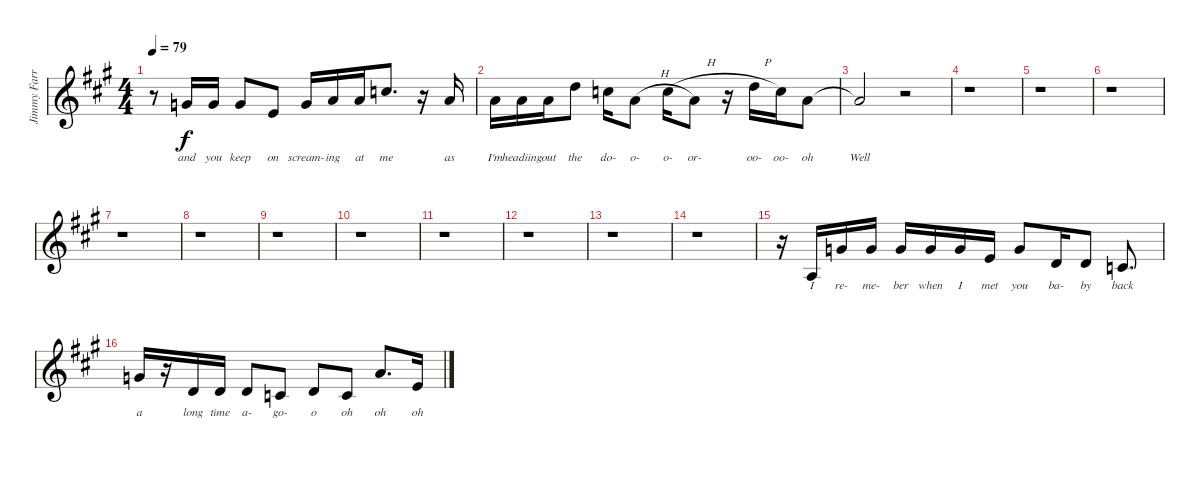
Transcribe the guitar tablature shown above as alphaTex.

\track ("Jimmy Farrar /Joyce \"baby Jean\" Kennedy " "Jimmy Farr") {instrument lead2sawtooth}
\staff {score}
\tuning (E4 B3 G3 D3 A2 E2) {hide}
\ts (4 4)
\tempo 79
\clef g2
\ks a
r.8{dy f} 8.2.16{lyrics (0 "and") lyrics (1 "") lyrics (2 "") lyrics (3 "") lyrics (4 "")} 8.2.16{lyrics (0 "you") lyrics (1 "") lyrics (2 "") lyrics (3 "") lyrics (4 "")} 8.2.8{lyrics (0 "keep") lyrics (1 "") lyrics (2 "") lyrics (3 "") lyrics (4 "")} 9.3.8{lyrics (0 "on") lyrics (1 "") lyrics (2 "") lyrics (3 "") lyrics (4 "")} 8.2.16{lyrics (0 "scream-") lyrics (1 "") lyrics (2 "") lyrics (3 "") lyrics (4 "")} 10.2.16{lyrics (0 "ing") lyrics (1 "") lyrics (2 "") lyrics (3 "") lyrics (4 "")} 10.2.16{lyrics (0 "at") lyrics (1 "") lyrics (2 "") lyrics (3 "") lyrics (4 "")} 8.1.8{d lyrics (0 "me") lyrics (1 "") lyrics (2 "") lyrics (3 "") lyrics (4 "")} r.16 10.2.16{lyrics (0 "as") lyrics (1 "") lyrics (2 "") lyrics (3 "") lyrics (4 "")} |
10.2.16{lyrics (0 "I'm") lyrics (1 "") lyrics (2 "") lyrics (3 "") lyrics (4 "")} 10.2.16{lyrics (0 "headiing") lyrics (1 "") lyrics (2 "") lyrics (3 "") lyrics (4 "")} 10.2.16{lyrics (0 "out") lyrics (1 "") lyrics (2 "") lyrics (3 "") lyrics (4 "")} 10.1.8{lyrics (0 "the") lyrics (1 "") lyrics (2 "") lyrics (3 "") lyrics (4 "")} 8.1.16{lyrics (0 "do-") lyrics (1 "") lyrics (2 "") lyrics (3 "") lyrics (4 "")} 10.2{h}.8{lyrics (0 "o-") lyrics (1 "") lyrics (2 "") lyrics (3 "") lyrics (4 "")} 8.1{h}.16{lyrics (0 "o-") lyrics (1 "") lyrics (2 "") lyrics (3 "") lyrics (4 "")} 10.2.8{lyrics (0 "or-") lyrics (1 "") lyrics (2 "") lyrics (3 "") lyrics (4 "")} r.16 10.1{h}.16{lyrics (0 "oo-") lyrics (1 "") lyrics (2 "") lyrics (3 "") lyrics (4 "")} 8.1.16{lyrics (0 "oo-") lyrics (1 "") lyrics (2 "") lyrics (3 "") lyrics (4 "")} 10.2.8{lyrics (0 "oh") lyrics (1 "") lyrics (2 "") lyrics (3 "") lyrics (4 "")} |
10.2{t}.2{lyrics (0 "Well") lyrics (1 "") lyrics (2 "") lyrics (3 "") lyrics (4 "")} r.2 |
r.1 |
r.1 |
r.1 |
r.1 |
r.1 |
r.1 |
r.1 |
r.1 |
r.1 |
r.1 |
r.1 |
r.16 7.4.16{lyrics (0 "I") lyrics (1 "") lyrics (2 "") lyrics (3 "") lyrics (4 "") instrument lead2sawtooth} 8.2.16{lyrics (0 "re-") lyrics (1 "") lyrics (2 "") lyrics (3 "") lyrics (4 "")} 8.2.16{lyrics (0 "me-") lyrics (1 "") lyrics (2 "") lyrics (3 "") lyrics (4 "")} 8.2.16{lyrics (0 "ber") lyrics (1 "") lyrics (2 "") lyrics (3 "") lyrics (4 "")} 8.2.16{lyrics (0 "when") lyrics (1 "") lyrics (2 "") lyrics (3 "") lyrics (4 "")} 8.2.16{lyrics (0 "I") lyrics (1 "") lyrics (2 "") lyrics (3 "") lyrics (4 "")} 5.2.16{lyrics (0 "met") lyrics (1 "") lyrics (2 "") lyrics (3 "") lyrics (4 "")} 8.2.8{lyrics (0 "you") lyrics (1 "") lyrics (2 "") lyrics (3 "") lyrics (4 "")} 7.3.16{lyrics (0 "ba-") lyrics (1 "") lyrics (2 "") lyrics (3 "") lyrics (4 "")} 7.3.8{lyrics (0 "by") lyrics (1 "") lyrics (2 "") lyrics (3 "") lyrics (4 "")} 5.3.8{d lyrics (0 "back") lyrics (1 "") lyrics (2 "") lyrics (3 "") lyrics (4 "")} |
8.2.16{lyrics (0 "a") lyrics (1 "") lyrics (2 "") lyrics (3 "") lyrics (4 "")} r.16 7.3.16{lyrics (0 "long") lyrics (1 "") lyrics (2 "") lyrics (3 "") lyrics (4 "")} 7.3.16{lyrics (0 "time") lyrics (1 "") lyrics (2 "") lyrics (3 "") lyrics (4 "")} 7.3.8{lyrics (0 "a-") lyrics (1 "") lyrics (2 "") lyrics (3 "") lyrics (4 "")} 5.3.8{lyrics (0 "go-") lyrics (1 "") lyrics (2 "") lyrics (3 "") lyrics (4 "")} 7.3{be (custom 0 0 10 4 20 4 30 0 60 0)}.8{lyrics (0 "o") lyrics (1 "") lyrics (2 "") lyrics (3 "") lyrics (4 "")} 5.3.8{lyrics (0 "oh") lyrics (1 "") lyrics (2 "") lyrics (3 "") lyrics (4 "")} 10.2{h}.8{d lyrics (0 "oh") lyrics (1 "") lyrics (2 "") lyrics (3 "") lyrics (4 "") instrument lead5charang} 9.3.16{lyrics (0 "oh") lyrics (1 "") lyrics (2 "") lyrics (3 "") lyrics (4 "")}
